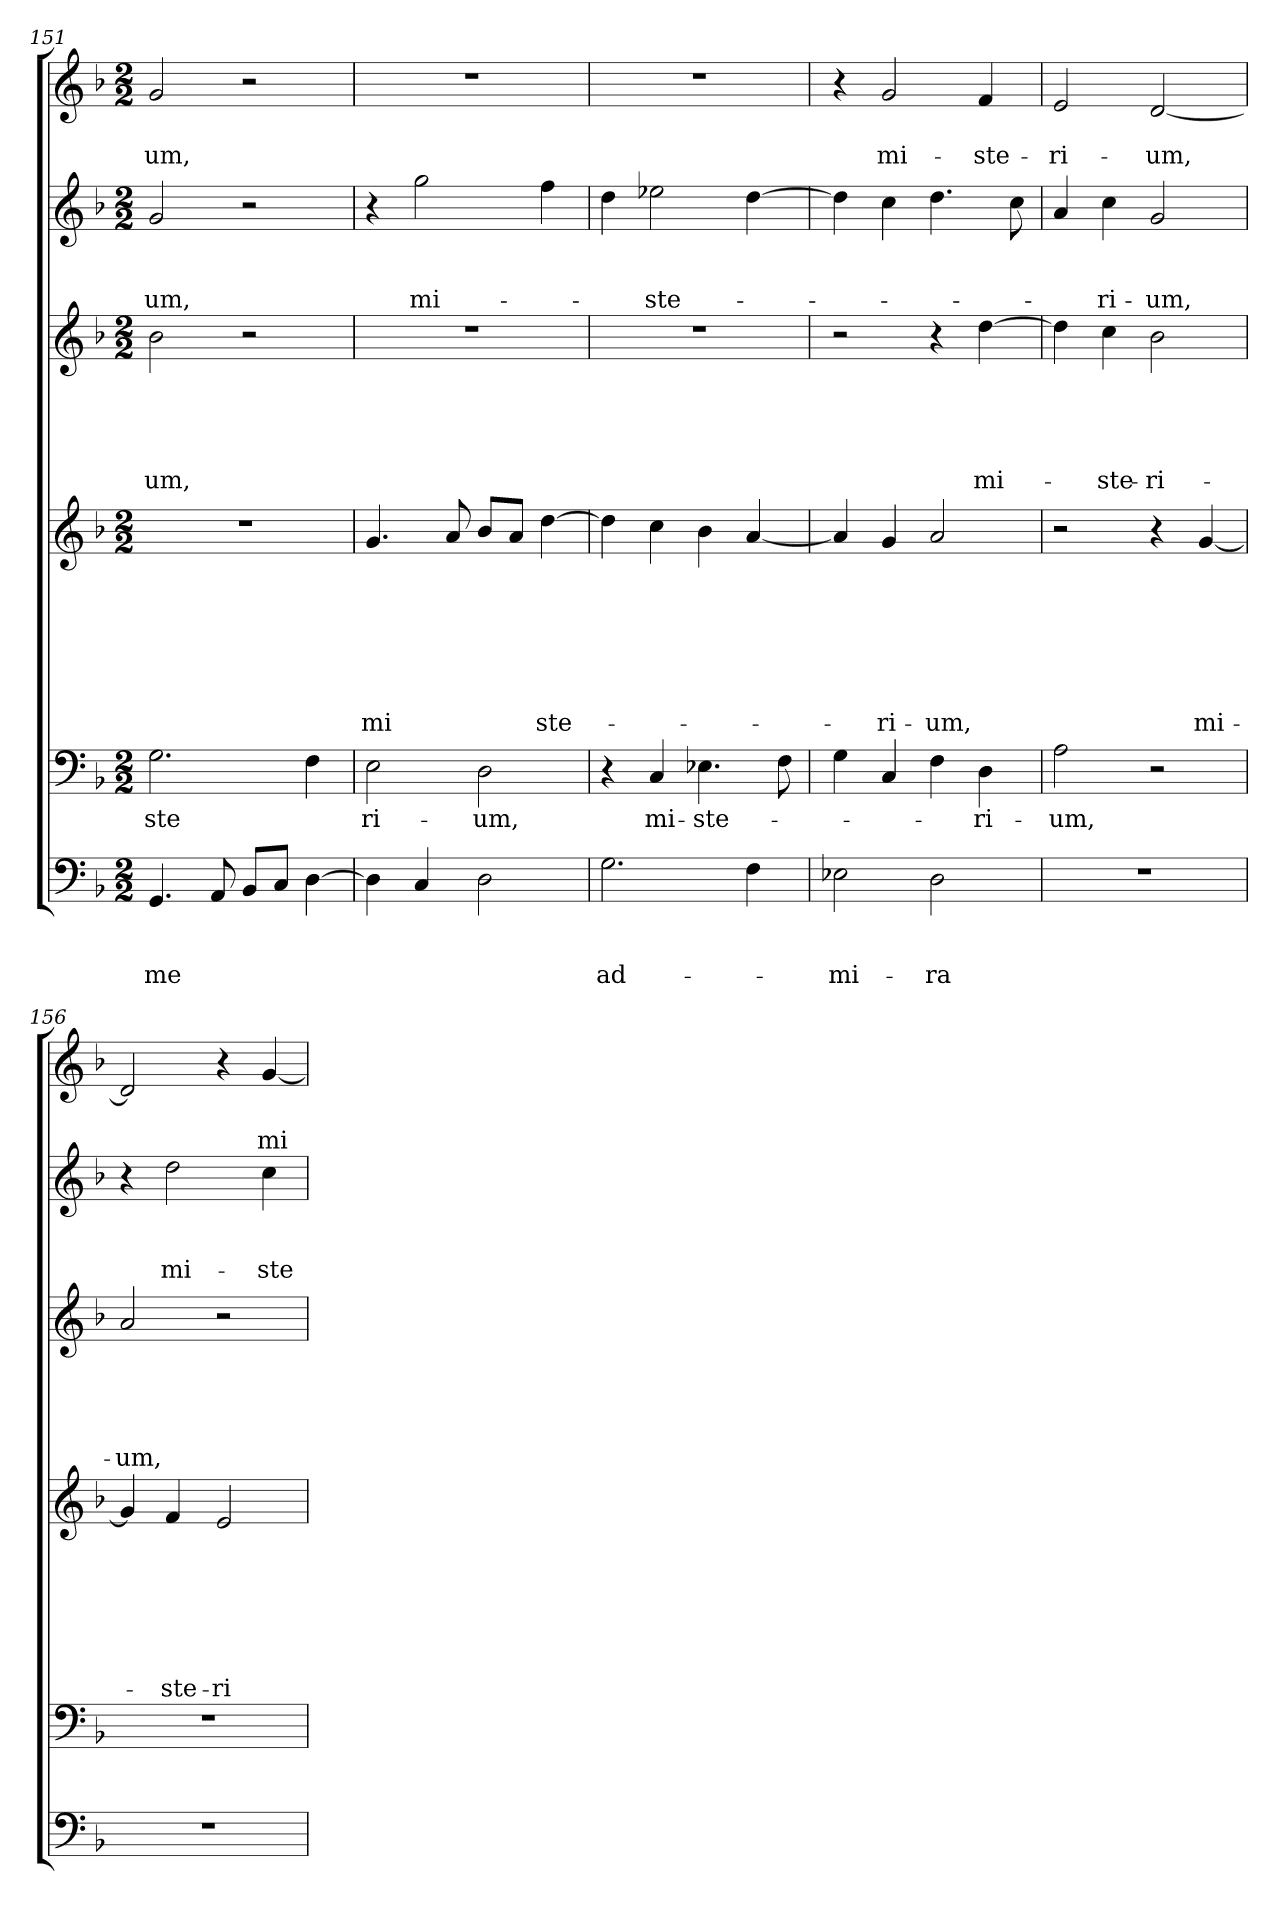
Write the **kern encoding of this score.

**kern	**text	**text	**text	**kern	**text	**kern	**text	**text	**text	**text	**text	**text	**text	**kern	**text	**text	**text	**text	**text	**kern	**text	**text	**text	**kern	**text	**text
*part6	*part6	*part6	*part6	*part5	*part5	*part4	*part4	*part4	*part4	*part4	*part4	*part4	*part4	*part3	*part3	*part3	*part3	*part3	*part3	*part2	*part2	*part2	*part2	*part1	*part1	*part1
*staff6	*staff6	*staff6	*staff6	*staff5	*staff5	*staff4	*staff4	*staff4	*staff4	*staff4	*staff4	*staff4	*staff4	*staff3	*staff3	*staff3	*staff3	*staff3	*staff3	*staff2	*staff2	*staff2	*staff2	*staff1	*staff1	*staff1
*clefF4	*	*	*	*clefF4	*	*clefG2	*	*	*	*	*	*	*	*clefG2	*	*	*	*	*	*clefG2	*	*	*	*clefG2	*	*
*	*	*	*	*	*	*ITrd7c12	*	*	*	*	*	*	*	*ITrd7c12	*	*	*	*	*	*ITrd7c12	*	*	*	*	*	*
*k[b-]	*	*	*	*k[b-]	*	*k[b-]	*	*	*	*	*	*	*	*k[b-]	*	*	*	*	*	*k[b-]	*	*	*	*k[b-]	*	*
*F:	*	*	*	*F:	*	*F:	*	*	*	*	*	*	*	*F:	*	*	*	*	*	*F:	*	*	*	*F:	*	*
*M2/2	*	*	*	*M2/2	*	*M2/2	*	*	*	*	*	*	*	*M2/2	*	*	*	*	*	*M2/2	*	*	*	*M2/2	*	*
=151	=151	=151	=151	=151	=151	=151	=151	=151	=151	=151	=151	=151	=151	=151	=151	=151	=151	=151	=151	=151	=151	=151	=151	=151	=151	=151
!	!	!	!LO:LY:b	!	!LO:LY:b	!	!	!	!	!	!	!	!	!	!	!	!	!	!LO:LY:b	!	!	!	!LO:LY:b	!	!	!LO:LY:b
4.GG/	.	.	me	2.G\	-ste	1r	.	.	.	.	.	.	.	2B-\	.	.	.	.	-um,	2G/	.	.	-um,	2g/	.	-um,
8AA/	.	.	.	.	.	.	.	.	.	.	.	.	.	.	.	.	.	.	.	.	.	.	.	.	.	.
8BB-/L	.	.	.	.	.	.	.	.	.	.	.	.	.	2r	.	.	.	.	.	2r	.	.	.	2r	.	.
8C/J	.	.	.	.	.	.	.	.	.	.	.	.	.	.	.	.	.	.	.	.	.	.	.	.	.	.
[>4D\	.	.	.	4F\	.	.	.	.	.	.	.	.	.	.	.	.	.	.	.	.	.	.	.	.	.	.
!!LO:PB:g=z
=152	=152	=152	=152	=152	=152	=152	=152	=152	=152	=152	=152	=152	=152	=152	=152	=152	=152	=152	=152	=152	=152	=152	=152	=152	=152	=152
!	!	!	!	!	!LO:LY:b	!	!	!	!	!	!	!	!LO:LY:b	!	!	!	!	!	!	!	!	!	!	!	!	!
4D\]	.	.	.	2E\	ri-	4.G/	.	.	.	.	.	.	mi	1r	.	.	.	.	.	4r	.	.	.	1r	.	.
!	!	!	!	!	!	!	!	!	!	!	!	!	!	!	!	!	!	!	!	!	!	!	!LO:LY:b	!	!	!
4C/	.	.	.	.	.	.	.	.	.	.	.	.	.	.	.	.	.	.	.	2g\	.	.	mi-	.	.	.
.	.	.	.	.	.	8A/	.	.	.	.	.	.	.	.	.	.	.	.	.	.	.	.	.	.	.	.
!	!	!	!	!	!LO:LY:b	!	!	!	!	!	!	!	!	!	!	!	!	!	!	!	!	!	!	!	!	!
2D\	.	.	.	2D\	-um,	8B-/L	.	.	.	.	.	.	.	.	.	.	.	.	.	.	.	.	.	.	.	.
.	.	.	.	.	.	8A/J	.	.	.	.	.	.	.	.	.	.	.	.	.	.	.	.	.	.	.	.
!	!	!	!	!	!	!	!	!	!	!	!	!	!LO:LY:b	!	!	!	!	!	!	!	!	!	!	!	!	!
.	.	.	.	.	.	[>4d\	.	.	.	.	.	.	ste-	.	.	.	.	.	.	4f\	.	.	.	.	.	.
=153	=153	=153	=153	=153	=153	=153	=153	=153	=153	=153	=153	=153	=153	=153	=153	=153	=153	=153	=153	=153	=153	=153	=153	=153	=153	=153
!	!	!	!LO:LY:b	!	!	!	!	!	!	!	!	!	!	!	!	!	!	!	!	!	!	!	!	!	!	!
2.G\	.	.	ad-	4r	.	4d\]	.	.	.	.	.	.	.	1r	.	.	.	.	.	4d\	.	.	.	1r	.	.
!	!	!	!	!	!LO:LY:b	!	!	!	!	!	!	!	!	!	!	!	!	!	!	!	!	!	!LO:LY:b	!	!	!
.	.	.	.	4C/	mi-	4c\	.	.	.	.	.	.	.	.	.	.	.	.	.	2e-i\	.	.	-ste-	.	.	.
!	!	!	!	!	!LO:LY:b	!	!	!	!	!	!	!	!	!	!	!	!	!	!	!	!	!	!	!	!	!
.	.	.	.	4.E-i\	-ste-	4B-\	.	.	.	.	.	.	.	.	.	.	.	.	.	.	.	.	.	.	.	.
4F\	.	.	.	.	.	[<4A/	.	.	.	.	.	.	.	.	.	.	.	.	.	[>4d\	.	.	.	.	.	.
.	.	.	.	8F\	.	.	.	.	.	.	.	.	.	.	.	.	.	.	.	.	.	.	.	.	.	.
=154	=154	=154	=154	=154	=154	=154	=154	=154	=154	=154	=154	=154	=154	=154	=154	=154	=154	=154	=154	=154	=154	=154	=154	=154	=154	=154
!	!	!	!LO:LY:b	!	!	!	!	!	!	!	!	!	!	!	!	!	!	!	!	!	!	!	!	!	!	!
2E-i\	.	.	-mi-	4G\	.	4A/]	.	.	.	.	.	.	.	2r	.	.	.	.	.	4d\]	.	.	.	4r	.	.
!	!	!	!	!	!	!	!	!	!	!	!	!	!LO:LY:b	!	!	!	!	!	!	!	!	!	!	!	!	!LO:LY:b
.	.	.	.	4C/	.	4G/	.	.	.	.	.	.	-ri-	.	.	.	.	.	.	4c\	.	.	.	2g/	.	mi-
!	!	!	!LO:LY:b	!	!	!	!	!	!	!	!	!	!LO:LY:b	!	!	!	!	!	!	!	!	!	!	!	!	!
2D\	.	.	-ra-	4F\	.	2A/	.	.	.	.	.	.	-um,	4r	.	.	.	.	.	4.d\	.	.	.	.	.	.
!	!	!	!	!	!LO:LY:b	!	!	!	!	!	!	!	!	!	!	!	!	!	!LO:LY:b	!	!	!	!	!	!	!LO:LY:b
.	.	.	.	4D\	-ri-	.	.	.	.	.	.	.	.	[>4d\	.	.	.	.	mi-	.	.	.	.	4f/	.	-ste-
.	.	.	.	.	.	.	.	.	.	.	.	.	.	.	.	.	.	.	.	8c\	.	.	.	.	.	.
=155	=155	=155	=155	=155	=155	=155	=155	=155	=155	=155	=155	=155	=155	=155	=155	=155	=155	=155	=155	=155	=155	=155	=155	=155	=155	=155
!	!	!	!	!	!LO:LY:b	!	!	!	!	!	!	!	!	!	!	!	!	!	!	!	!	!	!	!	!	!LO:LY:b
1r	.	.	.	2A\	-um,	2r	.	.	.	.	.	.	.	4d\]	.	.	.	.	.	4A/	.	.	.	2e/	.	-ri-
!	!	!	!	!	!	!	!	!	!	!	!	!	!	!	!	!	!	!	!LO:LY:b	!	!	!	!LO:LY:b	!	!	!
.	.	.	.	.	.	.	.	.	.	.	.	.	.	4c\	.	.	.	.	-ste-	4c\	.	.	-ri-	.	.	.
!	!	!	!	!	!	!	!	!	!	!	!	!	!	!	!	!	!	!	!LO:LY:b	!	!	!	!LO:LY:b	!	!	!LO:LY:b
.	.	.	.	2r	.	4r	.	.	.	.	.	.	.	2B-\	.	.	.	.	-ri-	2G/	.	.	-um,	[<2d/	.	-um,
!	!	!	!	!	!	!	!	!	!	!	!	!	!LO:LY:b	!	!	!	!	!	!	!	!	!	!	!	!	!
.	.	.	.	.	.	[<4G/	.	.	.	.	.	.	mi-	.	.	.	.	.	.	.	.	.	.	.	.	.
=156	=156	=156	=156	=156	=156	=156	=156	=156	=156	=156	=156	=156	=156	=156	=156	=156	=156	=156	=156	=156	=156	=156	=156	=156	=156	=156
!	!	!	!	!	!	!	!	!	!	!	!	!	!	!	!	!	!	!	!LO:LY:b	!	!	!	!	!	!	!
1r	.	.	.	1rF	.	4G/]	.	.	.	.	.	.	.	2A/	.	.	.	.	-um,	4r	.	.	.	2d/]	.	.
!	!	!	!	!	!	!	!	!	!	!	!	!	!LO:LY:b	!	!	!	!	!	!	!	!	!	!LO:LY:b	!	!	!
.	.	.	.	.	.	4F/	.	.	.	.	.	.	-ste­-	.	.	.	.	.	.	2d\	.	.	mi-	.	.	.
!	!	!	!	!	!	!	!	!	!	!	!	!	!LO:LY:b	!	!	!	!	!	!	!	!	!	!	!	!	!
.	.	.	.	.	.	2E/	.	.	.	.	.	.	-ri-	2r	.	.	.	.	.	.	.	.	.	4r	.	.
!	!	!	!	!	!	!	!	!	!	!	!	!	!	!	!	!	!	!	!	!	!	!	!LO:LY:b	!	!	!LO:LY:b
.	.	.	.	.	.	.	.	.	.	.	.	.	.	.	.	.	.	.	.	4c\	.	.	-ste-	[<4g/	.	mi-
=	=	=	=	=	=	=	=	=	=	=	=	=	=	=	=	=	=	=	=	=	=	=	=	=	=	=
*-	*-	*-	*-	*-	*-	*-	*-	*-	*-	*-	*-	*-	*-	*-	*-	*-	*-	*-	*-	*-	*-	*-	*-	*-	*-	*-
